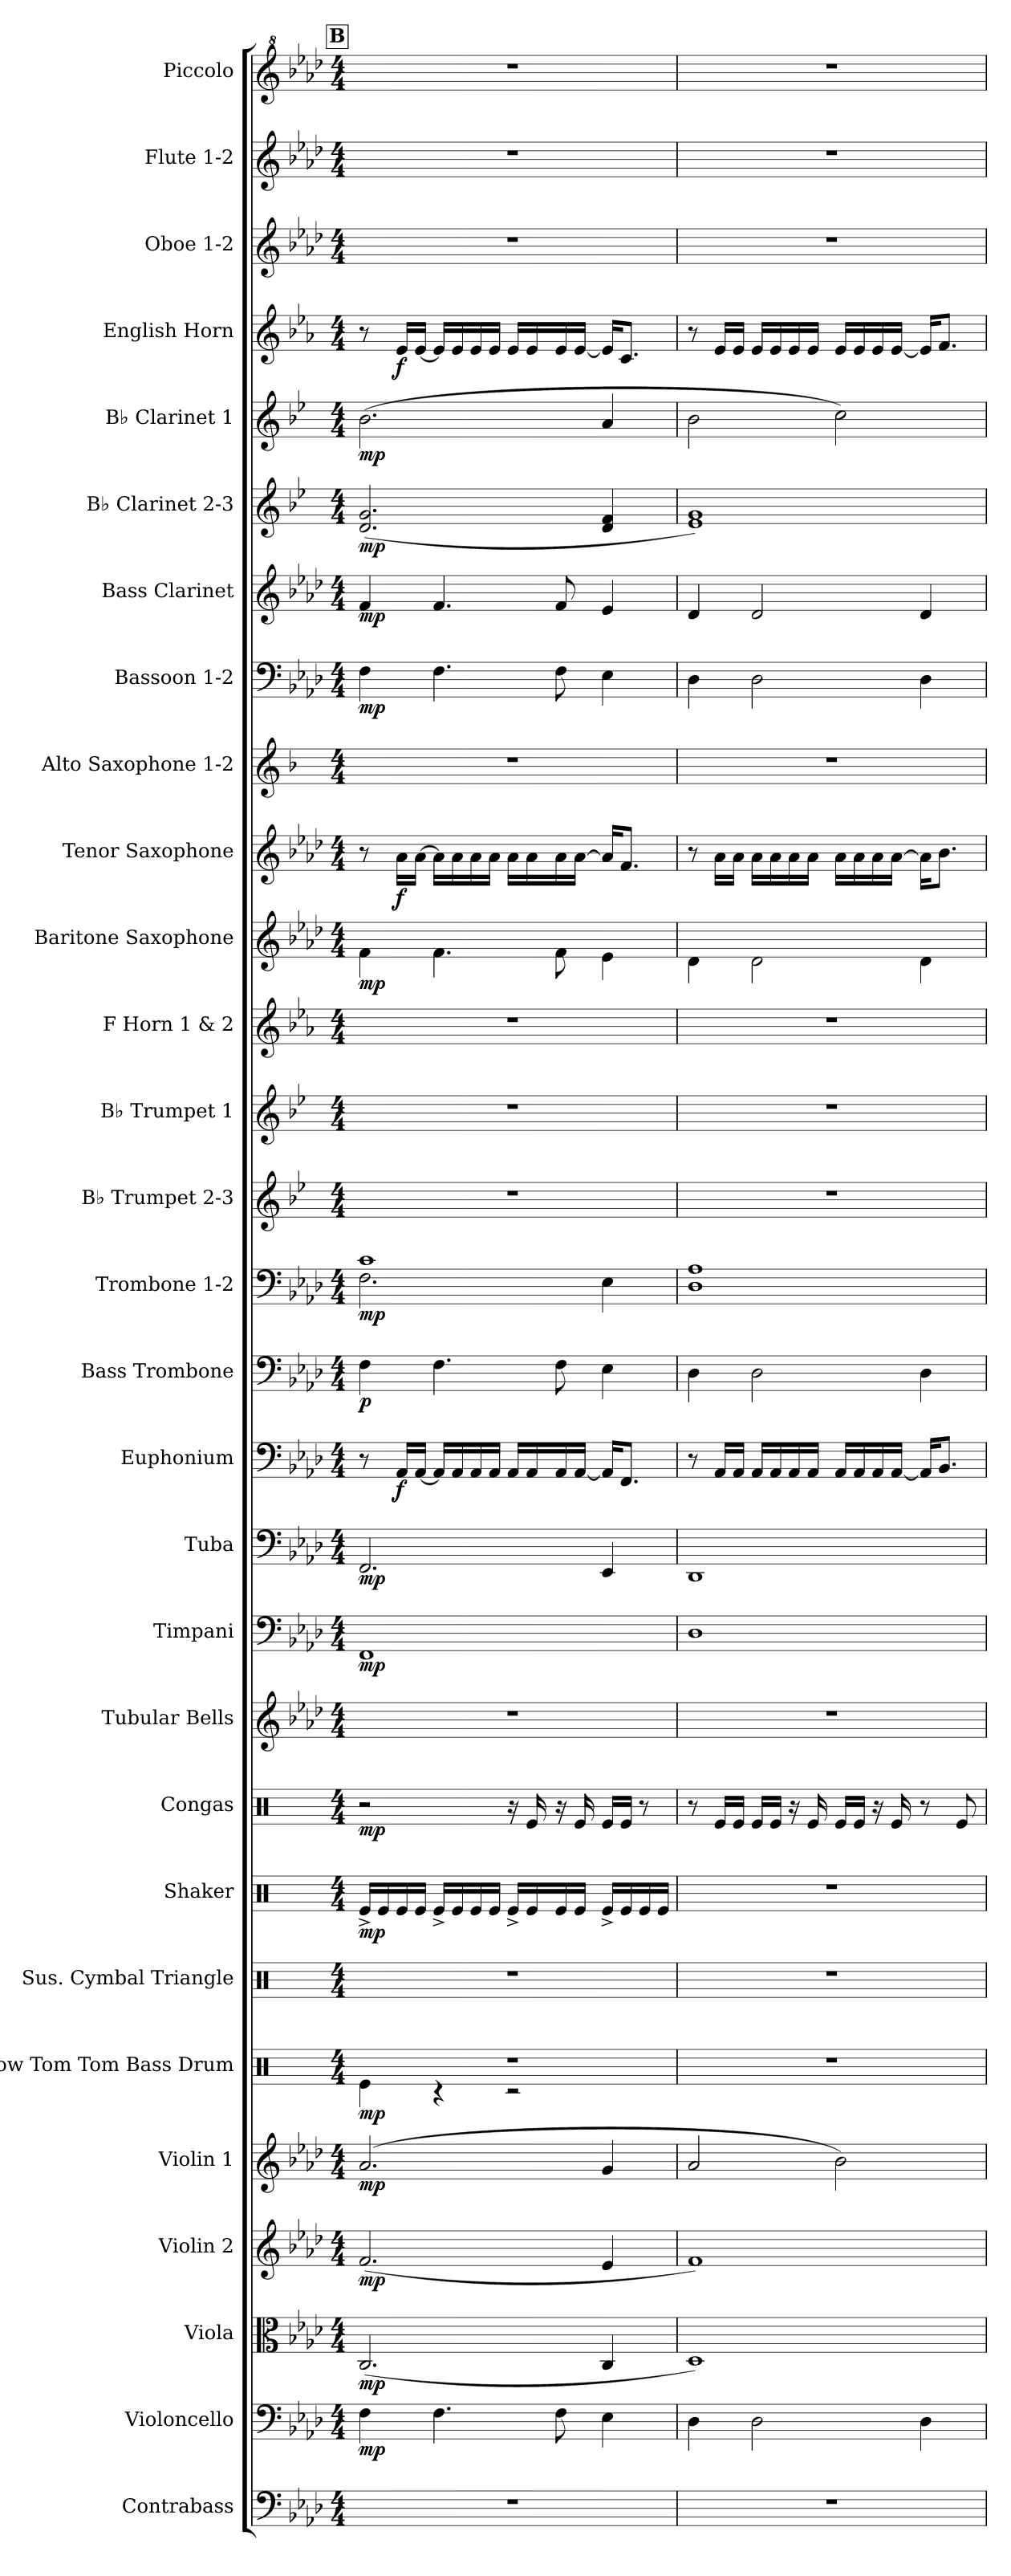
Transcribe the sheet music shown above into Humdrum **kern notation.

**kern	**kern	**dynam	**kern	**dynam	**kern	**dynam	**kern	**dynam	**kern	**dynam	**kern	**kern	**dynam	**kern	**dynam	**kern	**kern	**dynam	**kern	**dynam	**kern	**dynam	**kern	**dynam	**kern	**dynam	**kern	**kern	**kern	**kern	**dynam	**kern	**dynam	**kern	**kern	**dynam	**kern	**dynam	**kern	**dynam	**kern	**dynam	**kern	**dynam	**kern	**kern	**kern
*part29	*part28	*part28	*part27	*part27	*part26	*part26	*part25	*part25	*part24	*part24	*part23	*part22	*part22	*part21	*part21	*part20	*part19	*part19	*part18	*part18	*part17	*part17	*part16	*part16	*part15	*part15	*part14	*part13	*part12	*part11	*part11	*part10	*part10	*part9	*part8	*part8	*part7	*part7	*part6	*part6	*part5	*part5	*part4	*part4	*part3	*part2	*part1
*staff29	*staff28	*staff28	*staff27	*staff27	*staff26	*staff26	*staff25	*staff25	*staff24	*staff24	*staff23	*staff22	*staff22	*staff21	*staff21	*staff20	*staff19	*staff19	*staff18	*staff18	*staff17	*staff17	*staff16	*staff16	*staff15	*staff15	*staff14	*staff13	*staff12	*staff11	*staff11	*staff10	*staff10	*staff9	*staff8	*staff8	*staff7	*staff7	*staff6	*staff6	*staff5	*staff5	*staff4	*staff4	*staff3	*staff2	*staff1
*I"Contrabass	*I"Violoncello	*	*I"Viola	*	*I"Violin 2	*	*I"Violin 1	*	*I"Low Tom Tom Bass Drum	*	*I"Sus. Cymbal Triangle	*I"Shaker	*	*I"Congas	*	*I"Tubular Bells	*I"Timpani	*	*I"Tuba	*	*I"Euphonium	*	*I"Bass Trombone	*	*I"Trombone 1-2	*	*I"B♭ Trumpet 2-3	*I"B♭ Trumpet 1	*I"F Horn 1 &amp; 2	*I"Baritone Saxophone	*	*I"Tenor Saxophone	*	*I"Alto Saxophone 1-2	*I"Bassoon 1-2	*	*I"Bass Clarinet	*	*I"B♭ Clarinet 2-3	*	*I"B♭ Clarinet 1	*	*I"English Horn	*	*I"Oboe 1-2	*I"Flute 1-2	*I"Piccolo
*I'Cb.	*I'Vc.	*	*I'Vla.	*	*I'Vln. 2	*	*I'Vln. 1	*	*I'B. Dr.	*	*I'Cym.	*I'Shk	*	*I'Co.	*	*I'Tu. Be.	*I'Timp.	*	*I'Tba.	*	*I'Euph.	*	*I'B. Tbn.	*	*I'Tbn. 1-2	*	*I'B♭ Tpt. 2-3	*I'B♭ Tpt. 1	*I'F Hn. 1 3	*I'Bar. Sax.	*	*I'T. Sax.	*	*I'A. Sax. 1-2	*I'Bsn. 1-2	*	*I'B. Cl.	*	*I'B♭ Cl. 2-3	*	*I'B♭ Cl. 1	*	*I'E. Hn.	*	*I'Ob. 1-2	*I'Fl. 1-2	*I'Picc.
!!LO:PB:g=z
*clefF4	*clefF4	*	*clefC3	*	*clefG2	*	*clefG2	*	*clefX	*	*clefX	*clefX	*	*clefX	*	*clefG2	*clefF4	*	*clefF4	*	*clefF4	*	*clefF4	*	*clefF4	*	*clefG2	*clefG2	*clefG2	*clefG2	*	*clefG2	*	*clefG2	*clefF4	*	*clefG2	*	*clefG2	*	*clefG2	*	*clefG2	*	*clefG2	*clefG2	*clefG^2
*ITrd7c12	*	*	*	*	*	*	*	*	*	*	*	*	*	*	*	*	*	*	*	*	*	*	*	*	*	*	*ITrd1c2	*ITrd1c2	*ITrd4c7	*ITrd12c21	*	*ITrd8c14	*	*ITrd5c9	*	*	*ITrd8c14	*	*ITrd1c2	*	*ITrd1c2	*	*ITrd4c7	*	*	*	*ITrd-7c-12
*k[b-e-a-d-]	*k[b-e-a-d-]	*	*k[b-e-a-d-]	*	*k[b-e-a-d-]	*	*k[b-e-a-d-]	*	*k[]	*	*k[]	*k[]	*	*k[]	*	*k[b-e-a-d-]	*k[b-e-a-d-]	*	*k[b-e-a-d-]	*	*k[b-e-a-d-]	*	*k[b-e-a-d-]	*	*k[b-e-a-d-]	*	*k[b-e-a-d-]	*k[b-e-a-d-]	*k[b-e-a-d-]	*k[b-e-a-d-]	*	*k[b-e-a-d-]	*	*k[b-e-a-d-]	*k[b-e-a-d-]	*	*k[b-e-a-d-]	*	*k[b-e-a-d-]	*	*k[b-e-a-d-]	*	*k[b-e-a-d-]	*	*k[b-e-a-d-]	*k[b-e-a-d-]	*k[b-e-a-d-]
*M4/4	*M4/4	*	*M4/4	*	*M4/4	*	*M4/4	*	*M4/4	*	*M4/4	*M4/4	*	*M4/4	*	*M4/4	*M4/4	*	*M4/4	*	*M4/4	*	*M4/4	*	*M4/4	*	*M4/4	*M4/4	*M4/4	*M4/4	*	*M4/4	*	*M4/4	*M4/4	*	*M4/4	*	*M4/4	*	*M4/4	*	*M4/4	*	*M4/4	*M4/4	*M4/4
!!LO:REH:place=s1:a:B:fs=14:t=B
=13	=13	=13	=13	=13	=13	=13	=13	=13	=13	=13	=13	=13	=13	=13	=13	=13	=13	=13	=13	=13	=13	=13	=13	=13	=13	=13	=13	=13	=13	=13	=13	=13	=13	=13	=13	=13	=13	=13	=13	=13	=13	=13	=13	=13	=13	=13	=13
*	*	*	*	*	*	*	*	*	*^	*	*	*	*	*	*	*	*	*	*	*	*	*	*	*	*^	*	*	*	*	*	*	*	*	*	*	*	*	*	*	*	*	*	*	*	*	*	*
!	!	!LO:DY:b	!	!LO:DY:b	!	!LO:DY:b	!	!LO:DY:b	!	!	!LO:DY:b	!	!	!LO:DY:b	!	!LO:DY:b	!	!	!LO:DY:b	!	!LO:DY:b	!	!	!	!LO:DY:b	!	!	!LO:DY:b	!	!	!	!	!LO:DY:b	!	!	!	!	!LO:DY:b	!	!LO:DY:b	!	!LO:DY:b	!	!LO:DY:b	!	!	!	!	!
1r	4F\	mp	(2.C/	mp	(2.f/	mp	(2.a-/	mp	1r	4Re\	mp	1r	16Re^/LL	mp	2r	mp	1r	1FF	mp	2.FF/	mp	8r	.	4F\	p	1c	2.F\	mp	1r	1r	1r	4F\	mp	8r	.	1r	4F\	mp	4F/	mp	(2.c/ 2.f/	mp	(2.a-\	mp	8r	.	1r	1r	1r
.	.	.	.	.	.	.	.	.	.	.	.	.	16Re/	.	.	.	.	.	.	.	.	.	.	.	.	.	.	.	.	.	.	.	.	.	.	.	.	.	.	.	.	.	.	.	.	.	.	.	.
!	!	!	!	!	!	!	!	!	!	!	!	!	!	!	!	!	!	!	!	!	!	!	!LO:DY:b	!	!	!	!	!	!	!	!	!	!	!	!LO:DY:b	!	!	!	!	!	!	!	!	!	!	!LO:DY:b	!	!	!
.	.	.	.	.	.	.	.	.	.	.	.	.	16Re/	.	.	.	.	.	.	.	.	16AA-/LL	f	.	.	.	.	.	.	.	.	.	.	16A-\LL	f	.	.	.	.	.	.	.	.	.	16A-/LL	f	.	.	.
.	.	.	.	.	.	.	.	.	.	.	.	.	16Re/JJ	.	.	.	.	.	.	.	.	[16AA-/JJ	.	.	.	.	.	.	.	.	.	.	.	[16A-\JJ	.	.	.	.	.	.	.	.	.	.	[16A-/JJ	.	.	.	.
.	4.F\	.	.	.	.	.	.	.	.	4r	.	.	16Re^/LL	.	.	.	.	.	.	.	.	16AA-/LL]	.	4.F\	.	.	.	.	.	.	.	4.F\	.	16A-\LL]	.	.	4.F\	.	4.F/	.	.	.	.	.	16A-/LL]	.	.	.	.
.	.	.	.	.	.	.	.	.	.	.	.	.	16Re/	.	.	.	.	.	.	.	.	16AA-/	.	.	.	.	.	.	.	.	.	.	.	16A-\	.	.	.	.	.	.	.	.	.	.	16A-/	.	.	.	.
.	.	.	.	.	.	.	.	.	.	.	.	.	16Re/	.	.	.	.	.	.	.	.	16AA-/	.	.	.	.	.	.	.	.	.	.	.	16A-\	.	.	.	.	.	.	.	.	.	.	16A-/	.	.	.	.
.	.	.	.	.	.	.	.	.	.	.	.	.	16Re/JJ	.	.	.	.	.	.	.	.	16AA-/JJ	.	.	.	.	.	.	.	.	.	.	.	16A-\JJ	.	.	.	.	.	.	.	.	.	.	16A-/JJ	.	.	.	.
.	.	.	.	.	.	.	.	.	.	2r	.	.	16Re^/LL	.	16r	.	.	.	.	.	.	16AA-/LL	.	.	.	.	.	.	.	.	.	.	.	16A-\LL	.	.	.	.	.	.	.	.	.	.	16A-/LL	.	.	.	.
.	.	.	.	.	.	.	.	.	.	.	.	.	16Re/	.	16Re/	.	.	.	.	.	.	16AA-/	.	.	.	.	.	.	.	.	.	.	.	16A-\	.	.	.	.	.	.	.	.	.	.	16A-/	.	.	.	.
.	8F\	.	.	.	.	.	.	.	.	.	.	.	16Re/	.	16r	.	.	.	.	.	.	16AA-/	.	8F\	.	.	.	.	.	.	.	8F\	.	16A-\	.	.	8F\	.	8F/	.	.	.	.	.	16A-/	.	.	.	.
.	.	.	.	.	.	.	.	.	.	.	.	.	16Re/JJ	.	16Re/	.	.	.	.	.	.	[16AA-/JJ	.	.	.	.	.	.	.	.	.	.	.	[16A-\JJ	.	.	.	.	.	.	.	.	.	.	[16A-/JJ	.	.	.	.
.	4E-\	.	4C/	.	4e-/	.	4g/	.	.	.	.	.	16Re^/LL	.	16Re/LL	.	.	.	.	4EE-/	.	16AA-/KL]	.	4E-\	.	.	4E-\	.	.	.	.	4E-\	.	16A-/KL]	.	.	4E-\	.	4E-/	.	4c/ 4e-/	.	4g/	.	16A-/KL]	.	.	.	.
.	.	.	.	.	.	.	.	.	.	.	.	.	16Re/	.	16Re/JJ	.	.	.	.	.	.	8.FF/J	.	.	.	.	.	.	.	.	.	.	.	8.F/J	.	.	.	.	.	.	.	.	.	.	8.F/J	.	.	.	.
.	.	.	.	.	.	.	.	.	.	.	.	.	16Re/	.	8r	.	.	.	.	.	.	.	.	.	.	.	.	.	.	.	.	.	.	.	.	.	.	.	.	.	.	.	.	.	.	.	.	.	.
.	.	.	.	.	.	.	.	.	.	.	.	.	16Re/JJ	.	.	.	.	.	.	.	.	.	.	.	.	.	.	.	.	.	.	.	.	.	.	.	.	.	.	.	.	.	.	.	.	.	.	.	.
*	*	*	*	*	*	*	*	*	*v	*v	*	*	*	*	*	*	*	*	*	*	*	*	*	*	*	*v	*v	*	*	*	*	*	*	*	*	*	*	*	*	*	*	*	*	*	*	*	*	*	*
=14	=14	=14	=14	=14	=14	=14	=14	=14	=14	=14	=14	=14	=14	=14	=14	=14	=14	=14	=14	=14	=14	=14	=14	=14	=14	=14	=14	=14	=14	=14	=14	=14	=14	=14	=14	=14	=14	=14	=14	=14	=14	=14	=14	=14	=14	=14	=14
1r	4D-\	.	1D-)	.	1f)	.	2a-/	.	1r	.	1r	1r	.	8r	.	1r	1D-	.	1DD-	.	8r	.	4D-\	.	1D- 1A-	.	1r	1r	1r	4D-\	.	8r	.	1r	4D-\	.	4D-/	.	1d- 1f)	.	2a-\	.	8r	.	1r	1r	1r
.	.	.	.	.	.	.	.	.	.	.	.	.	.	16Re/LL	.	.	.	.	.	.	16AA-/LL	.	.	.	.	.	.	.	.	.	.	16A-\LL	.	.	.	.	.	.	.	.	.	.	16A-/LL	.	.	.	.
.	.	.	.	.	.	.	.	.	.	.	.	.	.	16Re/JJ	.	.	.	.	.	.	16AA-/JJ	.	.	.	.	.	.	.	.	.	.	16A-\JJ	.	.	.	.	.	.	.	.	.	.	16A-/JJ	.	.	.	.
.	2D-\	.	.	.	.	.	.	.	.	.	.	.	.	16Re/LL	.	.	.	.	.	.	16AA-/LL	.	2D-\	.	.	.	.	.	.	2D-\	.	16A-\LL	.	.	2D-\	.	2D-/	.	.	.	.	.	16A-/LL	.	.	.	.
.	.	.	.	.	.	.	.	.	.	.	.	.	.	16Re/JJ	.	.	.	.	.	.	16AA-/	.	.	.	.	.	.	.	.	.	.	16A-\	.	.	.	.	.	.	.	.	.	.	16A-/	.	.	.	.
.	.	.	.	.	.	.	.	.	.	.	.	.	.	16r	.	.	.	.	.	.	16AA-/	.	.	.	.	.	.	.	.	.	.	16A-\	.	.	.	.	.	.	.	.	.	.	16A-/	.	.	.	.
.	.	.	.	.	.	.	.	.	.	.	.	.	.	16Re/	.	.	.	.	.	.	16AA-/JJ	.	.	.	.	.	.	.	.	.	.	16A-\JJ	.	.	.	.	.	.	.	.	.	.	16A-/JJ	.	.	.	.
.	.	.	.	.	.	.	2b-\)	.	.	.	.	.	.	16Re/LL	.	.	.	.	.	.	16AA-/LL	.	.	.	.	.	.	.	.	.	.	16A-\LL	.	.	.	.	.	.	.	.	2b-\)	.	16A-/LL	.	.	.	.
.	.	.	.	.	.	.	.	.	.	.	.	.	.	16Re/JJ	.	.	.	.	.	.	16AA-/	.	.	.	.	.	.	.	.	.	.	16A-\	.	.	.	.	.	.	.	.	.	.	16A-/	.	.	.	.
.	.	.	.	.	.	.	.	.	.	.	.	.	.	16r	.	.	.	.	.	.	16AA-/	.	.	.	.	.	.	.	.	.	.	16A-\	.	.	.	.	.	.	.	.	.	.	16A-/	.	.	.	.
.	.	.	.	.	.	.	.	.	.	.	.	.	.	16Re/	.	.	.	.	.	.	[16AA-/JJ	.	.	.	.	.	.	.	.	.	.	[16A-\JJ	.	.	.	.	.	.	.	.	.	.	[16A-/JJ	.	.	.	.
.	4D-\	.	.	.	.	.	.	.	.	.	.	.	.	8r	.	.	.	.	.	.	16AA-/KL]	.	4D-\	.	.	.	.	.	.	4D-\	.	16A-\KL]	.	.	4D-\	.	4D-/	.	.	.	.	.	16A-/KL]	.	.	.	.
.	.	.	.	.	.	.	.	.	.	.	.	.	.	.	.	.	.	.	.	.	8.BB-/J	.	.	.	.	.	.	.	.	.	.	8.B-\J	.	.	.	.	.	.	.	.	.	.	8.B-/J	.	.	.	.
.	.	.	.	.	.	.	.	.	.	.	.	.	.	8Re/	.	.	.	.	.	.	.	.	.	.	.	.	.	.	.	.	.	.	.	.	.	.	.	.	.	.	.	.	.	.	.	.	.
=	=	=	=	=	=	=	=	=	=	=	=	=	=	=	=	=	=	=	=	=	=	=	=	=	=	=	=	=	=	=	=	=	=	=	=	=	=	=	=	=	=	=	=	=	=	=	=
*-	*-	*-	*-	*-	*-	*-	*-	*-	*-	*-	*-	*-	*-	*-	*-	*-	*-	*-	*-	*-	*-	*-	*-	*-	*-	*-	*-	*-	*-	*-	*-	*-	*-	*-	*-	*-	*-	*-	*-	*-	*-	*-	*-	*-	*-	*-	*-
